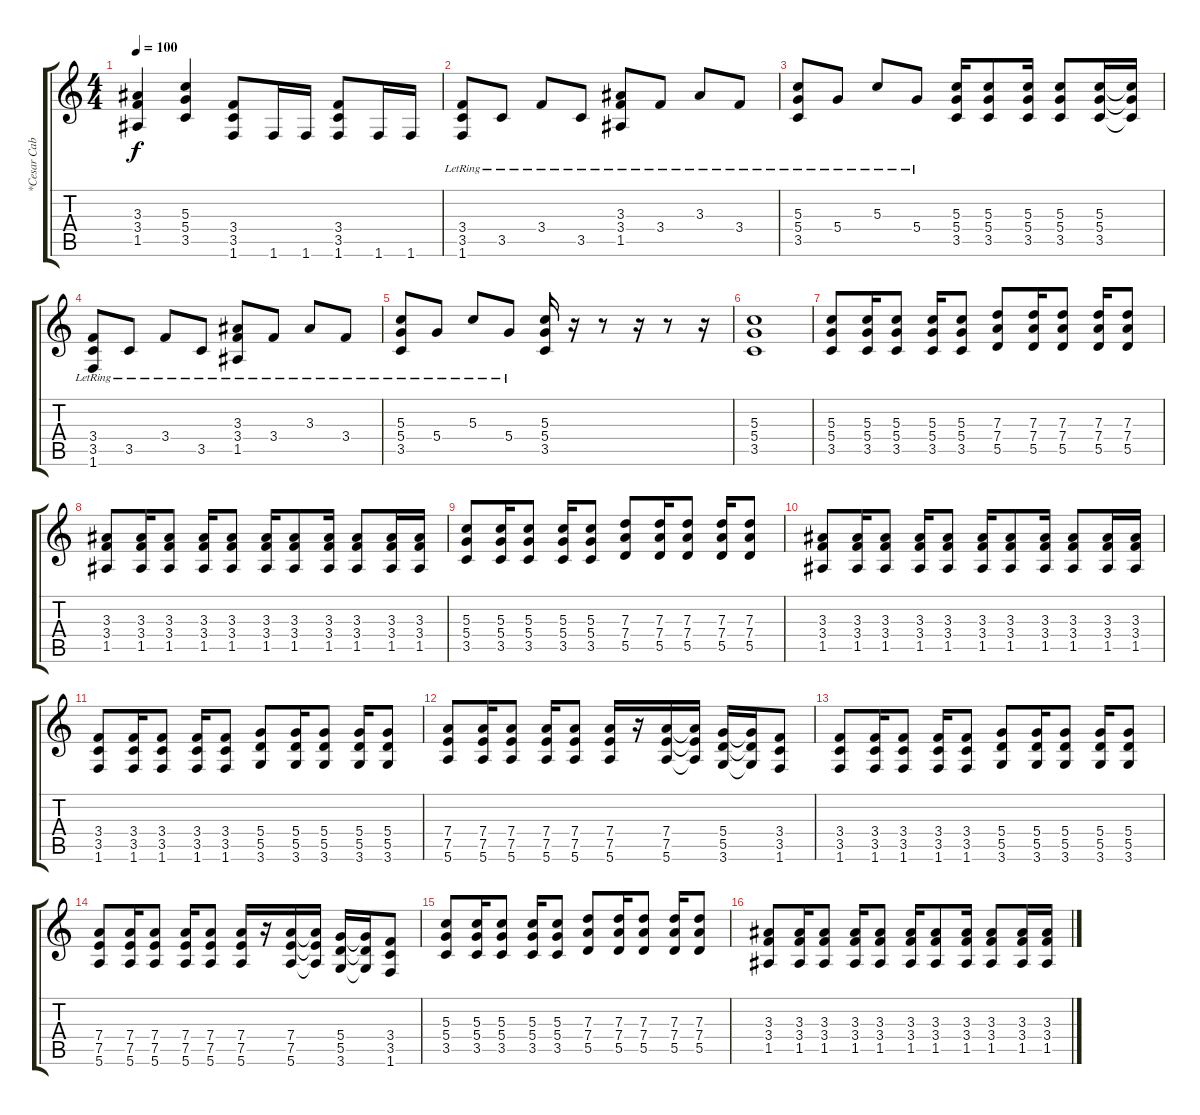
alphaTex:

\track ("*Cesar Cabal" "*Cesar Cab") {instrument distortionguitar}
\staff {score tabs}
\tuning (E4 B3 G3 D3 A2 E2) {hide}
\ts (4 4)
\tempo 100
\clef g2
\ks c
(3.3 3.4 1.5).4{dy f} (5.3 5.4 3.5).4 (3.4 3.5 1.6).8 1.6.16 1.6.16 (3.4 3.5 1.6).8 1.6.16 1.6.16 |
(3.4{lr} 3.5{lr} 1.6{lr}).8 3.5{lr}.8 3.4{lr}.8 3.5{lr}.8 (3.3{lr} 3.4{lr} 1.5{lr}).8 3.4{lr}.8 3.3{lr}.8 3.4{lr}.8 |
(5.3{lr} 5.4{lr} 3.5{lr}).8 5.4{lr}.8 5.3{lr}.8 5.4{lr}.8 (5.3 5.4 3.5).16 (5.3 5.4 3.5).8 (5.3 5.4 3.5).16 (5.3 5.4 3.5).8 (5.3 5.4 3.5).16 (5.3{t} 5.4{t} 3.5{t}).16 |
(3.4{lr} 3.5{lr} 1.6{lr}).8 3.5{lr}.8 3.4{lr}.8 3.5{lr}.8 (3.3{lr} 3.4{lr} 1.5{lr}).8 3.4{lr}.8 3.3{lr}.8 3.4{lr}.8 |
(5.3{lr} 5.4{lr} 3.5{lr}).8 5.4{lr}.8 5.3{lr}.8 5.4{lr}.8 (5.3 5.4 3.5).16 r.16 r.8 r.16 r.8 r.16 |
(5.3 5.4 3.5).1 |
(5.3 5.4 3.5).8 (5.3 5.4 3.5).16 (5.3 5.4 3.5).8 (5.3 5.4 3.5).16 (5.3 5.4 3.5).8 (7.3 7.4 5.5).8 (7.3 7.4 5.5).16 (7.3 7.4 5.5).8 (7.3 7.4 5.5).16 (7.3 7.4 5.5).8 |
(3.3 3.4 1.5).8 (3.3 3.4 1.5).16 (3.3 3.4 1.5).8 (3.3 3.4 1.5).16 (3.3 3.4 1.5).8 (3.3 3.4 1.5).16 (3.3 3.4 1.5).8 (3.3 3.4 1.5).16 (3.3 3.4 1.5).8 (3.3 3.4 1.5).16 (3.3 3.4 1.5).16 |
(5.3 5.4 3.5).8 (5.3 5.4 3.5).16 (5.3 5.4 3.5).8 (5.3 5.4 3.5).16 (5.3 5.4 3.5).8 (7.3 7.4 5.5).8 (7.3 7.4 5.5).16 (7.3 7.4 5.5).8 (7.3 7.4 5.5).16 (7.3 7.4 5.5).8 |
(3.3 3.4 1.5).8 (3.3 3.4 1.5).16 (3.3 3.4 1.5).8 (3.3 3.4 1.5).16 (3.3 3.4 1.5).8 (3.3 3.4 1.5).16 (3.3 3.4 1.5).8 (3.3 3.4 1.5).16 (3.3 3.4 1.5).8 (3.3 3.4 1.5).16 (3.3 3.4 1.5).16 |
(3.4 3.5 1.6).8 (3.4 3.5 1.6).16 (3.4 3.5 1.6).8 (3.4 3.5 1.6).16 (3.4 3.5 1.6).8 (5.4 5.5 3.6).8 (5.4 5.5 3.6).16 (5.4 5.5 3.6).8 (5.4 5.5 3.6).16 (5.4 5.5 3.6).8 |
(7.4 7.5 5.6).8 (7.4 7.5 5.6).16 (7.4 7.5 5.6).8 (7.4 7.5 5.6).16 (7.4 7.5 5.6).8 (7.4 7.5 5.6).16 r.16 (7.4 7.5 5.6).16 (7.4{t} 7.5{t} 5.6{t}).16 (5.4 5.5 3.6).16 (5.4{t} 5.5{t} 3.6{t}).16 (3.4 3.5 1.6).8 |
(3.4 3.5 1.6).8 (3.4 3.5 1.6).16 (3.4 3.5 1.6).8 (3.4 3.5 1.6).16 (3.4 3.5 1.6).8 (5.4 5.5 3.6).8 (5.4 5.5 3.6).16 (5.4 5.5 3.6).8 (5.4 5.5 3.6).16 (5.4 5.5 3.6).8 |
(7.4 7.5 5.6).8 (7.4 7.5 5.6).16 (7.4 7.5 5.6).8 (7.4 7.5 5.6).16 (7.4 7.5 5.6).8 (7.4 7.5 5.6).16 r.16 (7.4 7.5 5.6).16 (7.4{t} 7.5{t} 5.6{t}).16 (5.4 5.5 3.6).16 (5.4{t} 5.5{t} 3.6{t}).16 (3.4 3.5 1.6).8 |
(5.3 5.4 3.5).8 (5.3 5.4 3.5).16 (5.3 5.4 3.5).8 (5.3 5.4 3.5).16 (5.3 5.4 3.5).8 (7.3 7.4 5.5).8 (7.3 7.4 5.5).16 (7.3 7.4 5.5).8 (7.3 7.4 5.5).16 (7.3 7.4 5.5).8 |
(3.3 3.4 1.5).8 (3.3 3.4 1.5).16 (3.3 3.4 1.5).8 (3.3 3.4 1.5).16 (3.3 3.4 1.5).8 (3.3 3.4 1.5).16 (3.3 3.4 1.5).8 (3.3 3.4 1.5).16 (3.3 3.4 1.5).8 (3.3 3.4 1.5).16 (3.3 3.4 1.5).16
